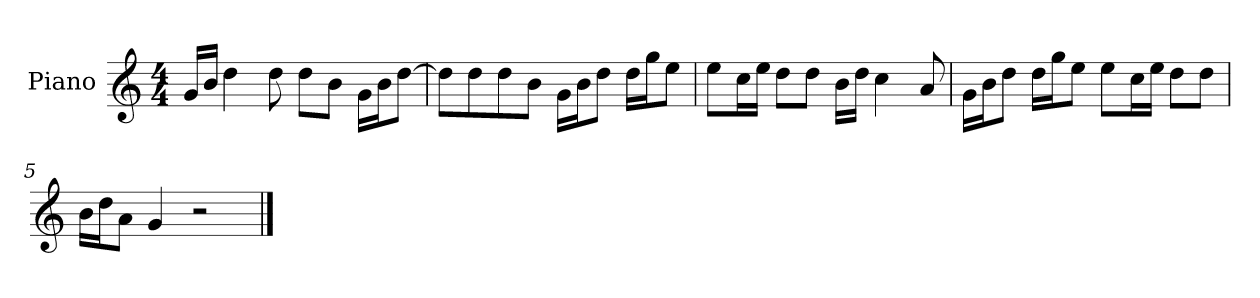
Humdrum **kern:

**kern
*part1
*staff1
*I"Piano
*I'P-no
*clefG2
*k[]
*M4/4
*MM90
=1
16g/LL
16b/JJ
4dd\
8dd\
8dd\L
8b\J
16g\LL
16b\J
[8dd\J
=2
8dd\L]
8dd\
8dd\
8b\J
16g\LL
16b\J
8dd\J
16dd\LL
16gg\J
8ee\J
=3
8ee\L
16cc\L
16ee\JJ
8dd\L
8dd\J
16b\LL
16dd\JJ
4cc\
8a/
=4
16g\LL
16b\J
8dd\J
16dd\LL
16gg\J
8ee\J
8ee\L
16cc\L
16ee\JJ
8dd\L
8dd\J
!!LO:LB:g=z
=5
16b\LL
16dd\J
8a\J
4g/
2r
==
*-
